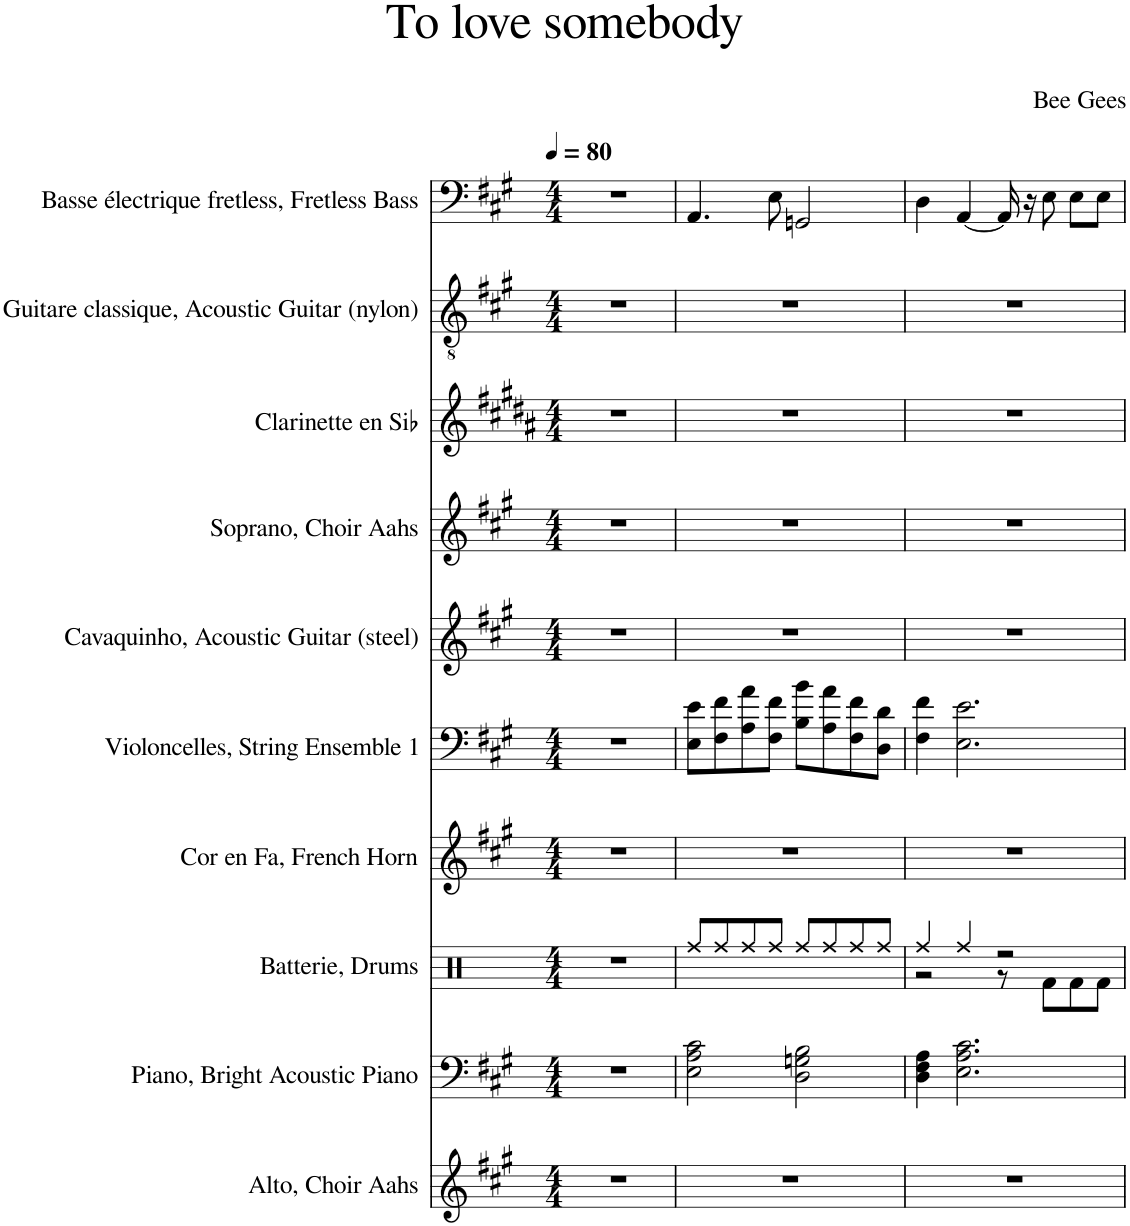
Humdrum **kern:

**kern	**kern	**kern	**kern	**kern	**kern	**kern	**kern	**kern	**kern
*part10	*part9	*part8	*part7	*part6	*part5	*part4	*part3	*part2	*part1
*staff10	*staff9	*staff8	*staff7	*staff6	*staff5	*staff4	*staff3	*staff2	*staff1
*I"Alto, Choir Aahs	*I"Piano, Bright Acoustic Piano	*I"Batterie, Drums	*I"Cor en Fa, French Horn	*I"Violoncelles, String Ensemble 1	*I"Cavaquinho, Acoustic Guitar (steel)	*I"Soprano, Choir Aahs	*I"Clarinette en Sib	*I"Guitare classique, Acoustic Guitar (nylon)	*I"Basse électrique fretless, Fretless Bass
*I'A.	*I'Pia.	*I'Bat.	*I'Cor Fa	*I'Vlcs	*I'Cava.	*I'S.	*I'Clar. Sib	*I'Guit.	*I'B. él. Frtl.
*clefG2	*clefF4	*clefX	*clefG2	*clefF4	*clefG2	*clefG2	*clefG2	*clefGv2	*clefF4
*	*	*	*Trd4c7	*	*	*	*Trd1c2	*	*Trd7c12
*k[f#c#g#]	*k[f#c#g#]	*k[]	*k[f#c#g#]	*k[f#c#g#]	*k[f#c#g#]	*k[f#c#g#]	*k[f#c#g#d#a#]	*k[f#c#g#]	*k[f#c#g#]
*M4/4	*M4/4	*M4/4	*M4/4	*M4/4	*M4/4	*M4/4	*M4/4	*M4/4	*M4/4
*MM80	*MM80	*MM80	*MM80	*MM80	*MM80	*MM80	*MM80	*MM80	*MM80
=1	=1	=1	=1	=1	=1	=1	=1	=1	=1
1r	1r	1r	1r	1r	1r	1r	1r	1r	1r
=2	=2	=2	=2	=2	=2	=2	=2	=2	=2
1r	2E\ 2A\ 2c#\	8Rff/L	1r	8E\ 8e\L	1r	1r	1r	1r	4.AA/
.	.	8Rff/	.	8F#\ 8f#\	.	.	.	.	.
.	.	8Rff/	.	8A\ 8a\	.	.	.	.	.
.	.	8Rff/J	.	8F#\ 8f#\J	.	.	.	.	8E\
.	2D\ 2Gn\ 2B\	8Rff/L	.	8B\ 8b\L	.	.	.	.	2GGn/
.	.	8Rff/	.	8A\ 8a\	.	.	.	.	.
.	.	8Rff/	.	8F#\ 8f#\	.	.	.	.	.
.	.	8Rff/J	.	8D\ 8d\J	.	.	.	.	.
=3	=3	=3	=3	=3	=3	=3	=3	=3	=3
*	*	*^	*	*	*	*	*	*	*
1r	4D\ 4F#\ 4A\	4Rff/	2r	1r	4F#\ 4f#\	1r	1r	1r	1r	4D\
.	2.E\ 2.A\ 2.c#\	4Rff/	.	.	2.E\ 2.e\	.	.	.	.	[4AA/
.	.	2r	8r	.	.	.	.	.	.	16AA/]
.	.	.	.	.	.	.	.	.	.	16r
.	.	.	8Rf\L	.	.	.	.	.	.	8E\
.	.	.	8Rf\	.	.	.	.	.	.	8E\L
.	.	.	8Rf\J	.	.	.	.	.	.	8E\J
*	*	*v	*v	*	*	*	*	*	*	*
=	=	=	=	=	=	=	=	=	=
*-	*-	*-	*-	*-	*-	*-	*-	*-	*-
